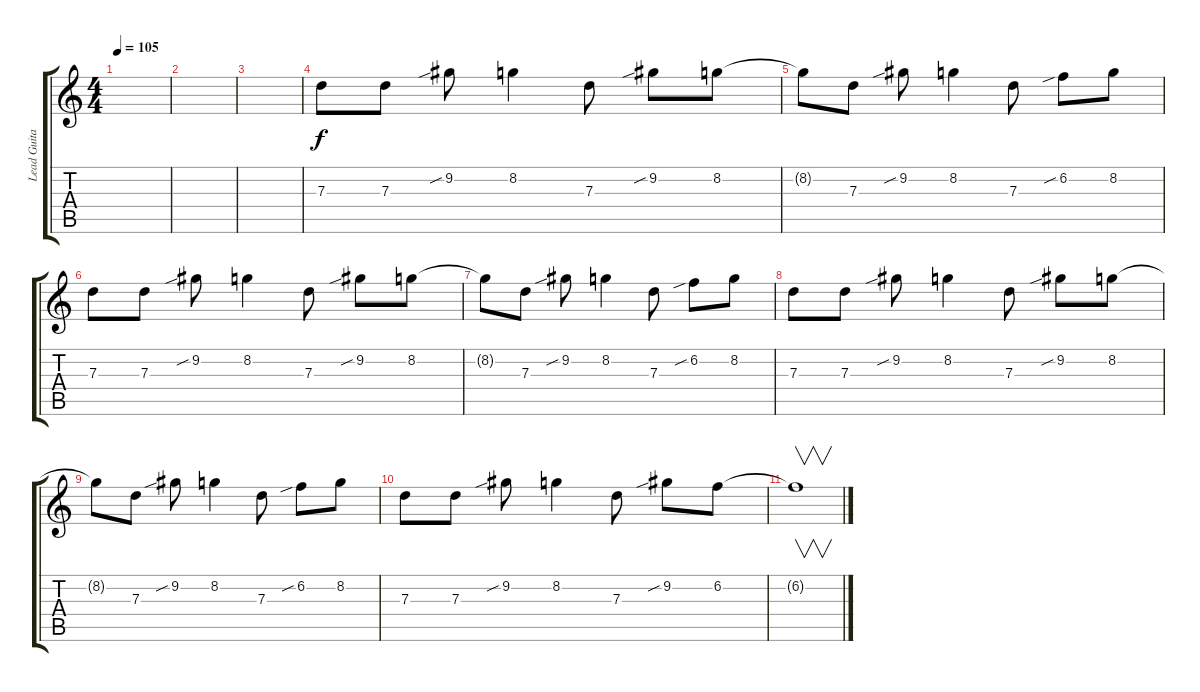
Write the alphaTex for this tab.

\track ("Lead Guitar" "Lead Guita") {instrument distortionguitar}
\staff {score tabs}
\tuning (E4 B3 G3 D3 A2 D2) {hide}
\ts (4 4)
\tempo 105
\clef g2
\ks c
|
|
|
7.3.8 7.3.8 9.2{sib}.8 8.2.4 7.3.8 9.2{sib}.8 8.2.8 |
8.2{t}.8 7.3.8 9.2{sib}.8 8.2.4 7.3.8 6.2{sib}.8 8.2.8 |
7.3.8 7.3.8 9.2{sib}.8 8.2.4 7.3.8 9.2{sib}.8 8.2.8 |
8.2{t}.8 7.3.8 9.2{sib}.8 8.2.4 7.3.8 6.2{sib}.8 8.2.8 |
7.3.8 7.3.8 9.2{sib}.8 8.2.4 7.3.8 9.2{sib}.8 8.2.8 |
8.2{t}.8 7.3.8 9.2{sib}.8 8.2.4 7.3.8 6.2{sib}.8 8.2.8 |
7.3.8 7.3.8 9.2{sib}.8 8.2.4 7.3.8 9.2{sib}.8 6.2.8 |
6.2{t}.1{v}
